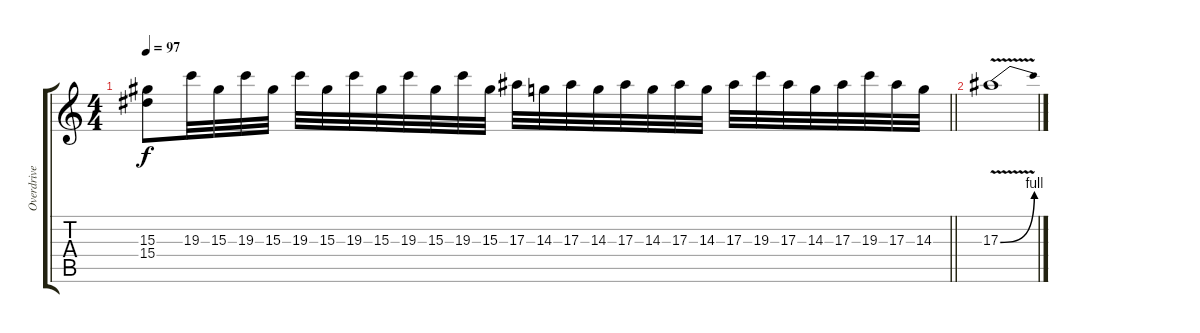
\track ("Overdrive" "Overdrive") {instrument distortionguitar}
\staff {score tabs}
\tuning (D4 A3 F3 C3 G2 C2) {hide}
\ts (4 4)
\tempo 97
\clef g2
\barLineRight lightlight
\ks c
(15.3 15.4).8{dy f} 19.3.32 15.3.32 19.3.32 15.3.32 19.3.32 15.3.32 19.3.32 15.3.32 19.3.32 15.3.32 19.3.32 15.3.32 17.3.32 14.3.32 17.3.32 14.3.32 17.3.32 14.3.32 17.3.32 14.3.32 17.3.32 19.3.32 17.3.32 14.3.32 17.3.32 19.3.32 17.3.32 14.3.32 |
17.3{be (bend 0 0 60 4) v}.1
